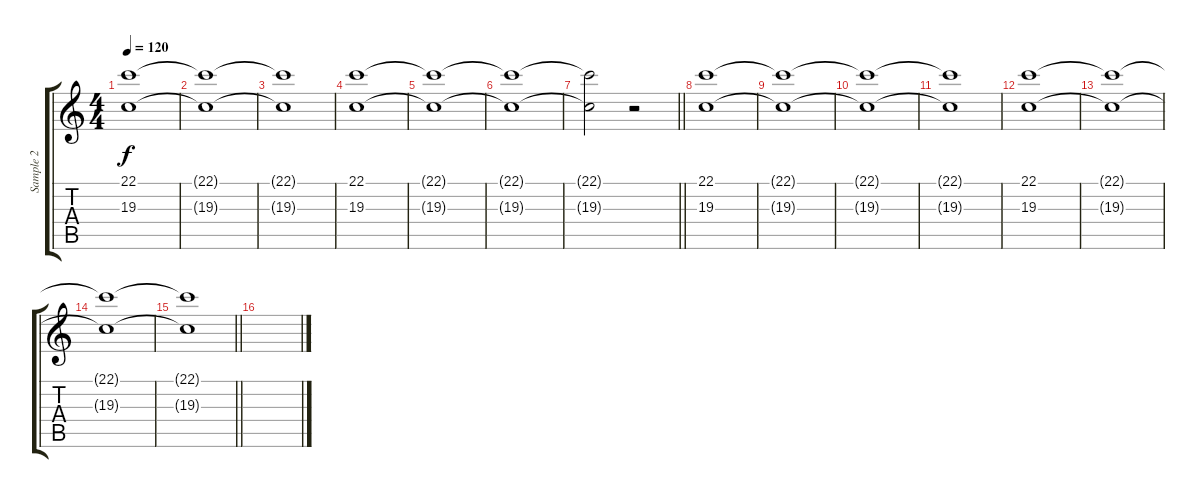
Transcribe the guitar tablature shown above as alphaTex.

\track ("Sample 2" "Sample 2") {instrument stringensemble1}
\staff {score tabs}
\tuning (D4 A3 F3 C3 G2 C2) {hide}
\ts (4 4)
\tempo 120
\clef g2
\ks c
(22.1{t} 19.3{t}).1{dy f} |
(22.1{t} 19.3{t}).1 |
(22.1{t} 19.3{t}).1 |
(22.1 19.3).1 |
(22.1{t} 19.3{t}).1 |
(22.1{t} 19.3{t}).1 |
\barLineRight lightlight
(22.1{t} 19.3{t}).2 r.2 |
\section ("" " ")
(22.1 19.3).1 |
(22.1{t} 19.3{t}).1 |
(22.1{t} 19.3{t}).1 |
(22.1{t} 19.3{t}).1 |
(22.1 19.3).1 |
(22.1{t} 19.3{t}).1 |
(22.1{t} 19.3{t}).1 |
\barLineRight lightlight
(22.1{t} 19.3{t}).1 |
\section ("" " ")
